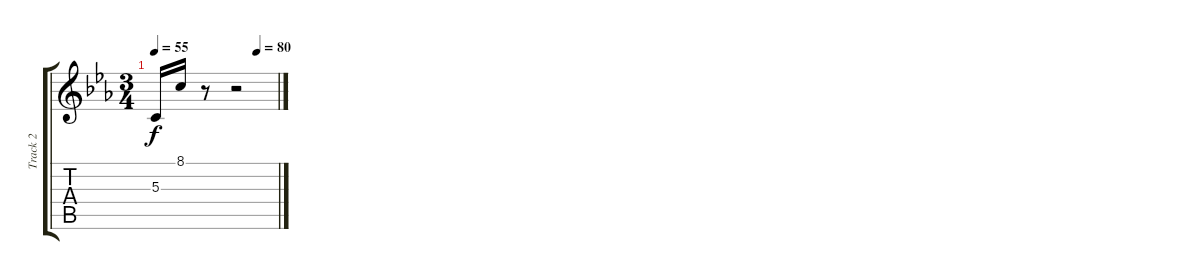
\track ("Track 2" "Track 2") {instrument churchorgan}
\staff {score tabs}
\tuning (E4 B3 G3 D3 A2 E2) {hide}
\ts (3 4)
\tempo 55
\tempo (80 0.8333333333333334)
\clef g2
\ks cminor
5.3.16{dy f} 8.1.16 r.8 r.2{volume 16}
